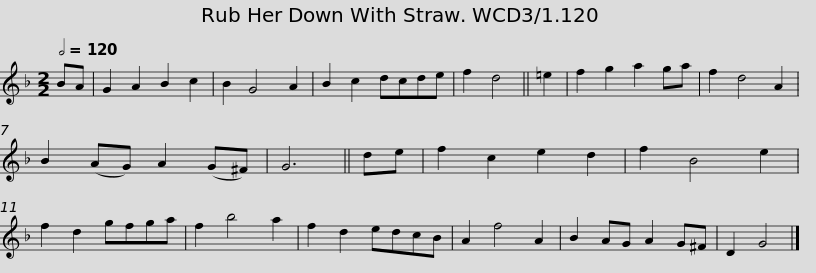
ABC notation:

X:1
L:1/8
Q:1/2=120
M:2/2
I:linebreak $
K:F
V:1 treble
V:1
 BA | G2 A2 B2 c2 | B2 G4 A2 | B2 c2 dcde | f2 d4 || %5
 =e2 | f2 g2 a2 ga | f2 d4 A2 | B2 (AG) A2 (G^F) | G6 || %10
 de |$ f2 c2 e2 d2 | f2 B4 e2 | f2 d2 gfga | f2 b4 a2 | %15
 f2 d2 edcB | A2 f4 A2 | B2 AG A2 G^F | D2 G4 |] %19
